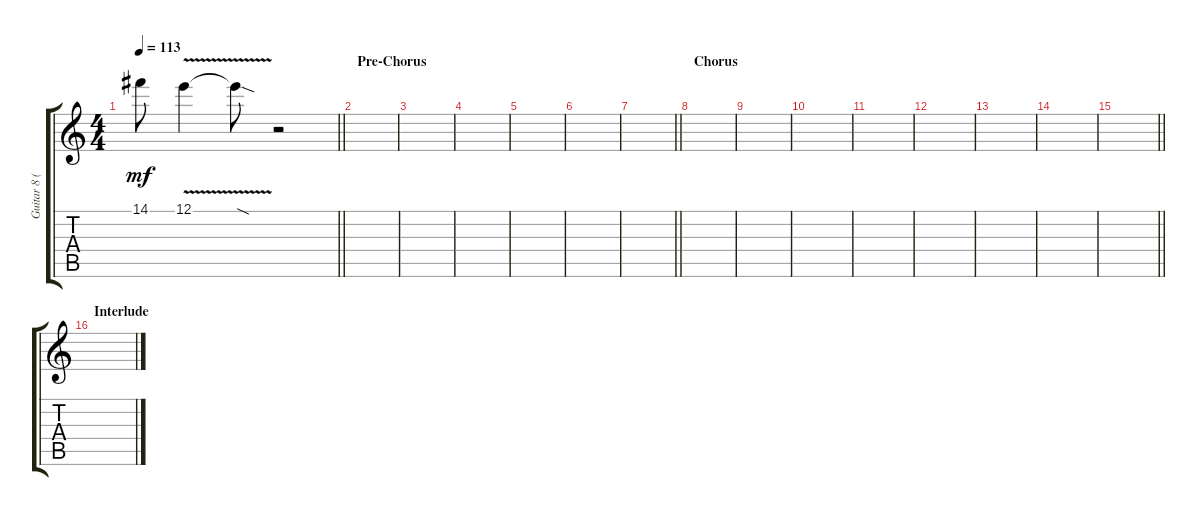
\track ("Guitar 8 (Dist)" "Guitar 8 (") {instrument distortionguitar}
\staff {score tabs}
\tuning (E4 B3 G3 D3 A2 E2) {hide}
\ts (4 4)
\tempo 113
\clef g2
\barLineRight lightlight
\ks c
14.1{t}.8{dy mf} 12.1{v}.4 12.1{sod t}.8 r.2 |
\section ("" "Pre-Chorus")
|
|
|
|
|
\barLineRight lightlight
|
\section ("" "Chorus")
|
|
|
|
|
|
|
\barLineRight lightlight
|
\section ("" "Interlude")
